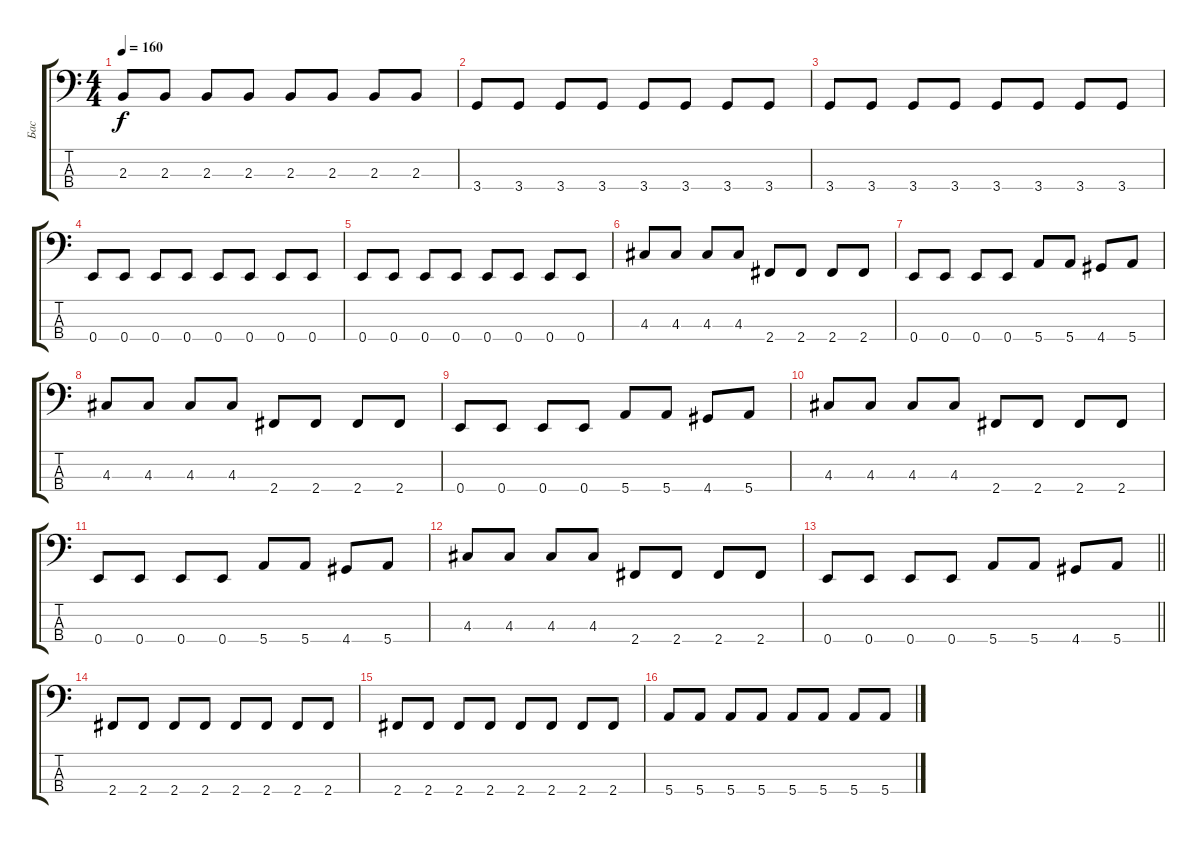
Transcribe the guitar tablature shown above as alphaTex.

\track ("Бас" "Бас") {instrument electricbasspick}
\staff {score tabs}
\tuning (G2 D2 A1 E1) {hide}
\ts (4 4)
\tempo 160
\clef f4
\ks c
2.3.8{dy f} 2.3.8 2.3.8 2.3.8 2.3.8 2.3.8 2.3.8 2.3.8 |
3.4.8 3.4.8 3.4.8 3.4.8 3.4.8 3.4.8 3.4.8 3.4.8 |
3.4.8 3.4.8 3.4.8 3.4.8 3.4.8 3.4.8 3.4.8 3.4.8 |
0.4.8 0.4.8 0.4.8 0.4.8 0.4.8 0.4.8 0.4.8 0.4.8 |
0.4.8 0.4.8 0.4.8 0.4.8 0.4.8 0.4.8 0.4.8 0.4.8 |
4.3.8 4.3.8 4.3.8 4.3.8 2.4.8 2.4.8 2.4.8 2.4.8 |
0.4.8 0.4.8 0.4.8 0.4.8 5.4.8 5.4.8 4.4.8 5.4.8 |
4.3.8 4.3.8 4.3.8 4.3.8 2.4.8 2.4.8 2.4.8 2.4.8 |
0.4.8 0.4.8 0.4.8 0.4.8 5.4.8 5.4.8 4.4.8 5.4.8 |
4.3.8 4.3.8 4.3.8 4.3.8 2.4.8 2.4.8 2.4.8 2.4.8 |
0.4.8 0.4.8 0.4.8 0.4.8 5.4.8 5.4.8 4.4.8 5.4.8 |
4.3.8 4.3.8 4.3.8 4.3.8 2.4.8 2.4.8 2.4.8 2.4.8 |
\barLineRight lightlight
0.4.8 0.4.8 0.4.8 0.4.8 5.4.8 5.4.8 4.4.8 5.4.8 |
2.4.8 2.4.8 2.4.8 2.4.8 2.4.8 2.4.8 2.4.8 2.4.8 |
2.4.8 2.4.8 2.4.8 2.4.8 2.4.8 2.4.8 2.4.8 2.4.8 |
5.4.8 5.4.8 5.4.8 5.4.8 5.4.8 5.4.8 5.4.8 5.4.8
